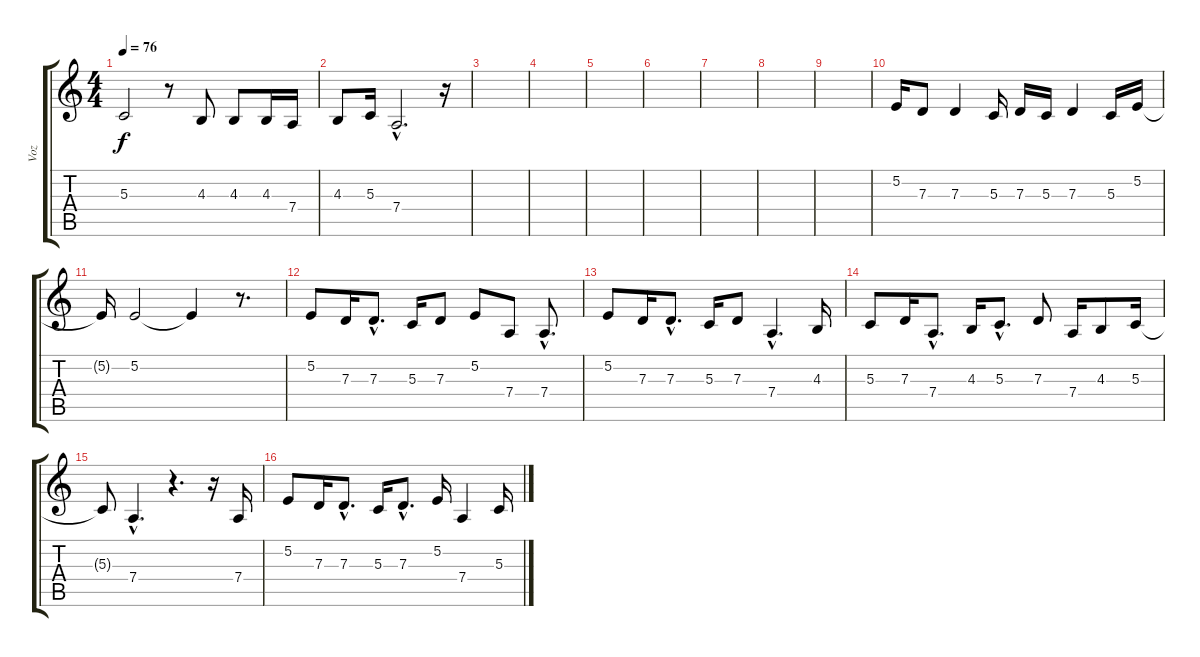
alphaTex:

\track ("Voz" "Voz") {instrument tremolostrings}
\staff {score tabs}
\tuning (E4 B3 G3 D3 A2 E2) {hide}
\ts (4 4)
\tempo 76
\clef g2
\ks c
5.3{t}.2{dy f} r.8 4.3.8 4.3.8 4.3.16 7.4.16 |
4.3.8 5.3.16 7.4{hac}.2{d} r.16 |
|
|
|
|
|
|
|
5.2.16 7.3.8 7.3.4 5.3.16 7.3.16 5.3.16 7.3.4 5.3.16 5.2.16 |
5.2{t}.16 5.2.2 5.2{t}.4 r.8{d} |
5.2.8 7.3.16 7.3{hac}.8{d} 5.3.16 7.3.8 5.2.8 7.4.8 7.4{hac}.8{d} |
5.2.8 7.3.16 7.3{hac}.8{d} 5.3.16 7.3.8 7.4{hac}.4{d} 4.3.16 |
5.3.8 7.3.16 7.4{hac}.8{d} 4.3.16 5.3{hac}.8{d} 7.3.8 7.4.16 4.3.8 5.3.16 |
5.3{t}.8 7.4{hac}.4{d} r.4{d} r.16 7.4.16 |
5.2.8 7.3.16 7.3{hac}.8{d} 5.3.16 7.3{hac}.8{d} 5.2.16 7.4.4 5.3.16
